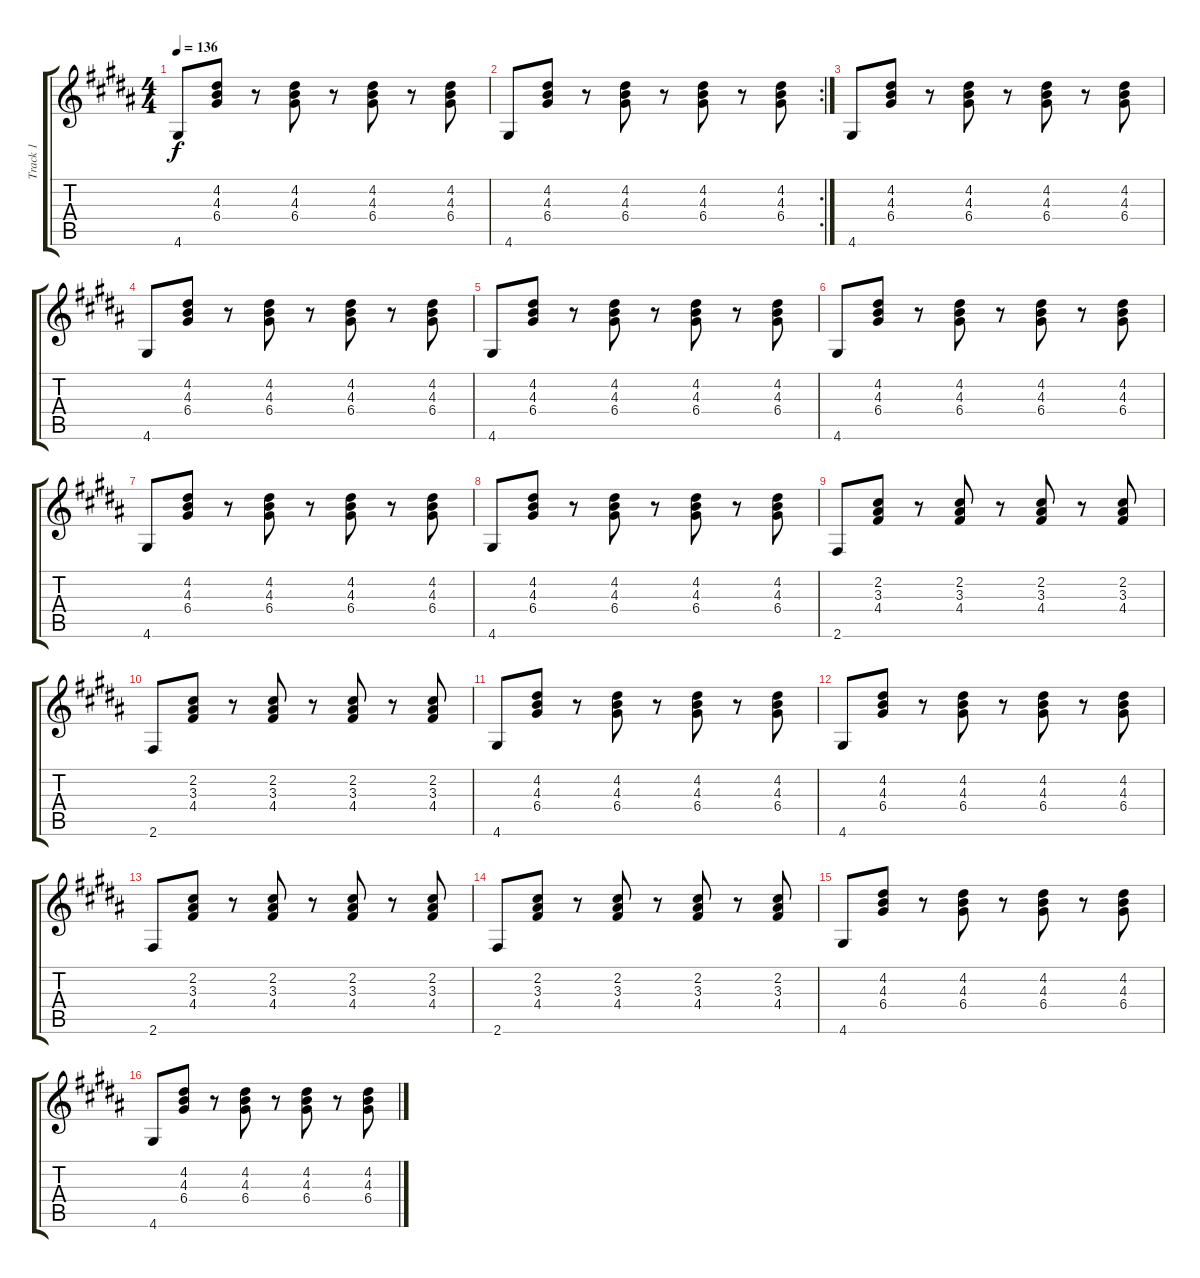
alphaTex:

\track ("Track 1" "Track 1") {instrument acousticguitarsteel}
\staff {score tabs}
\tuning (E4 B3 G3 D3 A2 E2) {hide}
\ts (4 4)
\tempo 136
\clef g2
\ks g#minor
4.6.8{dy f} (4.2 4.3 6.4).8 r.8 (4.2 4.3 6.4).8 r.8 (4.2 4.3 6.4).8 r.8 (4.2 4.3 6.4).8 |
\rc 2
4.6.8 (4.2 4.3 6.4).8 r.8 (4.2 4.3 6.4).8 r.8 (4.2 4.3 6.4).8 r.8 (4.2 4.3 6.4).8 |
4.6.8 (4.2 4.3 6.4).8 r.8 (4.2 4.3 6.4).8 r.8 (4.2 4.3 6.4).8 r.8 (4.2 4.3 6.4).8 |
4.6.8 (4.2 4.3 6.4).8 r.8 (4.2 4.3 6.4).8 r.8 (4.2 4.3 6.4).8 r.8 (4.2 4.3 6.4).8 |
4.6.8 (4.2 4.3 6.4).8 r.8 (4.2 4.3 6.4).8 r.8 (4.2 4.3 6.4).8 r.8 (4.2 4.3 6.4).8 |
4.6.8 (4.2 4.3 6.4).8 r.8 (4.2 4.3 6.4).8 r.8 (4.2 4.3 6.4).8 r.8 (4.2 4.3 6.4).8 |
4.6.8 (4.2 4.3 6.4).8 r.8 (4.2 4.3 6.4).8 r.8 (4.2 4.3 6.4).8 r.8 (4.2 4.3 6.4).8 |
4.6.8 (4.2 4.3 6.4).8 r.8 (4.2 4.3 6.4).8 r.8 (4.2 4.3 6.4).8 r.8 (4.2 4.3 6.4).8 |
2.6.8 (2.2 3.3 4.4).8 r.8 (2.2 3.3 4.4).8 r.8 (2.2 3.3 4.4).8 r.8 (2.2 3.3 4.4).8 |
2.6.8 (2.2 3.3 4.4).8 r.8 (2.2 3.3 4.4).8 r.8 (2.2 3.3 4.4).8 r.8 (2.2 3.3 4.4).8 |
4.6.8 (4.2 4.3 6.4).8 r.8 (4.2 4.3 6.4).8 r.8 (4.2 4.3 6.4).8 r.8 (4.2 4.3 6.4).8 |
4.6.8 (4.2 4.3 6.4).8 r.8 (4.2 4.3 6.4).8 r.8 (4.2 4.3 6.4).8 r.8 (4.2 4.3 6.4).8 |
2.6.8 (2.2 3.3 4.4).8 r.8 (2.2 3.3 4.4).8 r.8 (2.2 3.3 4.4).8 r.8 (2.2 3.3 4.4).8 |
2.6.8 (2.2 3.3 4.4).8 r.8 (2.2 3.3 4.4).8 r.8 (2.2 3.3 4.4).8 r.8 (2.2 3.3 4.4).8 |
4.6.8 (4.2 4.3 6.4).8 r.8 (4.2 4.3 6.4).8 r.8 (4.2 4.3 6.4).8 r.8 (4.2 4.3 6.4).8 |
4.6.8 (4.2 4.3 6.4).8 r.8 (4.2 4.3 6.4).8 r.8 (4.2 4.3 6.4).8 r.8 (4.2 4.3 6.4).8
